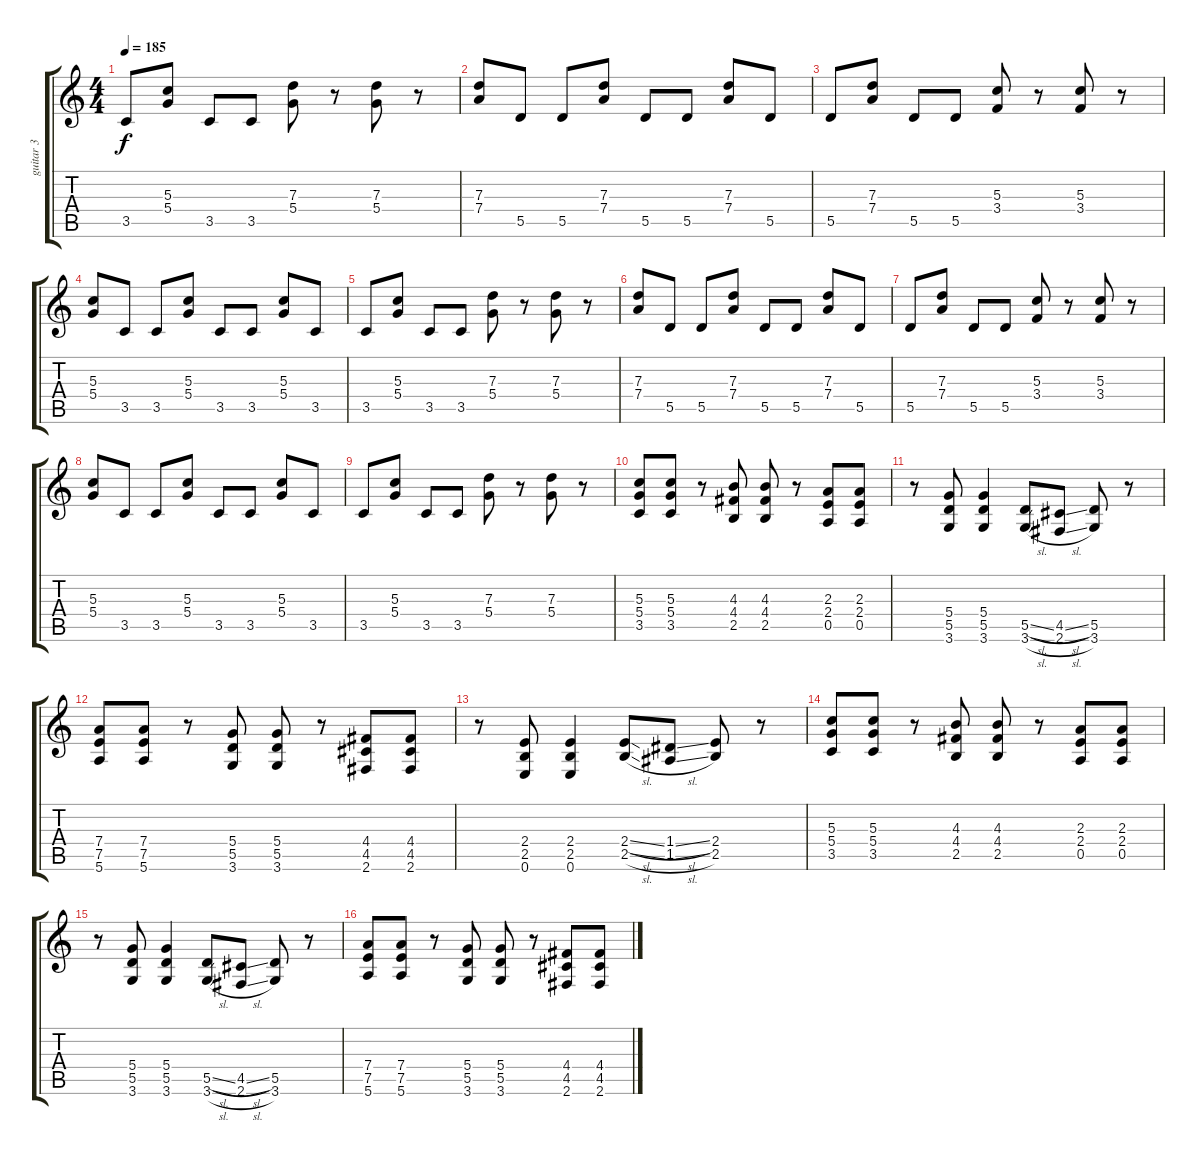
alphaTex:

\track ("guitar 3" "guitar 3") {solo instrument distortionguitar}
\staff {score tabs}
\tuning (E4 B3 G3 D3 A2 E2) {hide}
\ts (4 4)
\tempo 185
\clef g2
\ks c
3.5.8{dy f} (5.3 5.4).8 3.5.8 3.5.8 (7.3 5.4).8 r.8 (7.3 5.4).8 r.8 |
(7.3 7.4).8 5.5.8 5.5.8 (7.3 7.4).8 5.5.8 5.5.8 (7.3 7.4).8 5.5.8 |
5.5.8 (7.3 7.4).8 5.5.8 5.5.8 (5.3 3.4).8 r.8 (5.3 3.4).8 r.8 |
(5.3 5.4).8 3.5.8 3.5.8 (5.3 5.4).8 3.5.8 3.5.8 (5.3 5.4).8 3.5.8 |
3.5.8 (5.3 5.4).8 3.5.8 3.5.8 (7.3 5.4).8 r.8 (7.3 5.4).8 r.8 |
(7.3 7.4).8 5.5.8 5.5.8 (7.3 7.4).8 5.5.8 5.5.8 (7.3 7.4).8 5.5.8 |
5.5.8 (7.3 7.4).8 5.5.8 5.5.8 (5.3 3.4).8 r.8 (5.3 3.4).8 r.8 |
(5.3 5.4).8 3.5.8 3.5.8 (5.3 5.4).8 3.5.8 3.5.8 (5.3 5.4).8 3.5.8 |
3.5.8 (5.3 5.4).8 3.5.8 3.5.8 (7.3 5.4).8 r.8 (7.3 5.4).8 r.8 |
(5.3 5.4 3.5).8 (5.3 5.4 3.5).8 r.8 (4.3 4.4 2.5).8 (4.3 4.4 2.5).8 r.8 (2.3 2.4 0.5).8 (2.3 2.4 0.5).8 |
r.8 (5.4 5.5 3.6).8 (5.4 5.5 3.6).4 (5.5{sl} 3.6{sl}).8 (4.5{sl} 2.6{sl}).8 (5.5 3.6).8 r.8 |
(7.4 7.5 5.6).8 (7.4 7.5 5.6).8 r.8 (5.4 5.5 3.6).8 (5.4 5.5 3.6).8 r.8 (4.4 4.5 2.6).8 (4.4 4.5 2.6).8 |
r.8 (2.4 2.5 0.6).8 (2.4 2.5 0.6).4 (2.4{sl} 2.5{sl}).8 (1.4{sl} 1.5{sl}).8 (2.4 2.5).8 r.8 |
(5.3 5.4 3.5).8 (5.3 5.4 3.5).8 r.8 (4.3 4.4 2.5).8 (4.3 4.4 2.5).8 r.8 (2.3 2.4 0.5).8 (2.3 2.4 0.5).8 |
r.8 (5.4 5.5 3.6).8 (5.4 5.5 3.6).4 (5.5{sl} 3.6{sl}).8 (4.5{sl} 2.6{sl}).8 (5.5 3.6).8 r.8 |
(7.4 7.5 5.6).8 (7.4 7.5 5.6).8 r.8 (5.4 5.5 3.6).8 (5.4 5.5 3.6).8 r.8 (4.4 4.5 2.6).8 (4.4 4.5 2.6).8
